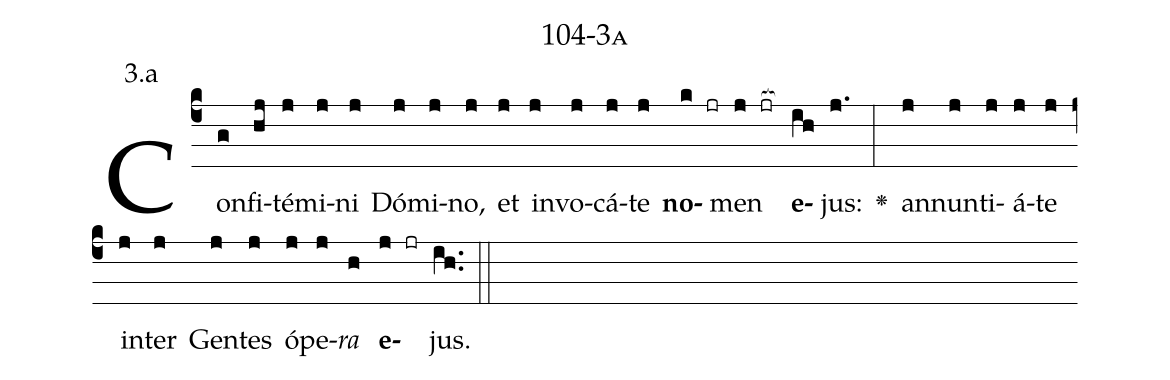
name: 104-3a;
annotation: 3.a;
%%
(c4)Con(g)fi(hj)té(j)mi(j)ni(j) Dó(j)mi(j)no,(j) et(j) in(j)vo(j)cá(j)te(j) <b>no</b>(k jr)men(j jr[ocb:1{]) <b>e</b>(ih[ocb:0}])jus:(j.) <v>\greheightstar</v>(:) an(j)nun(j)ti(j)á(j)te(j) in(j)ter(j) Gen(j)tes(j) ó(j)pe(j)<i>ra</i>(h) <b>e</b>(j jr)jus.(ih..) (::)


%E(j) u(j) o(j) u(h) a(j) e.(ih..) (::)
